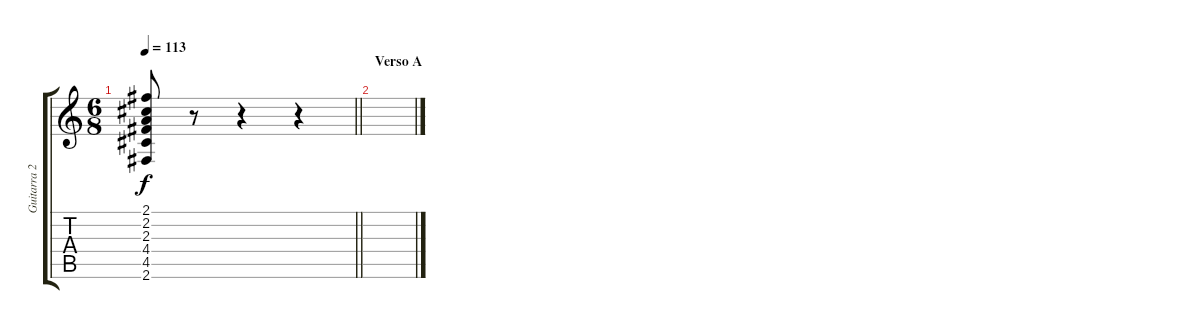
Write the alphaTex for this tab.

\track ("Guitarra 2" "Guitarra 2") {instrument acousticguitarsteel}
\staff {score tabs}
\tuning (E4 B3 G3 D3 A2 E2) {hide}
\ts (6 8)
\tempo 113
\clef g2
\barLineRight lightlight
\ks c
(2.1 2.2 2.3 4.4 4.5 2.6).8{dy f} r.8 r.4 r.4 |
\section ("" "Verso A")
